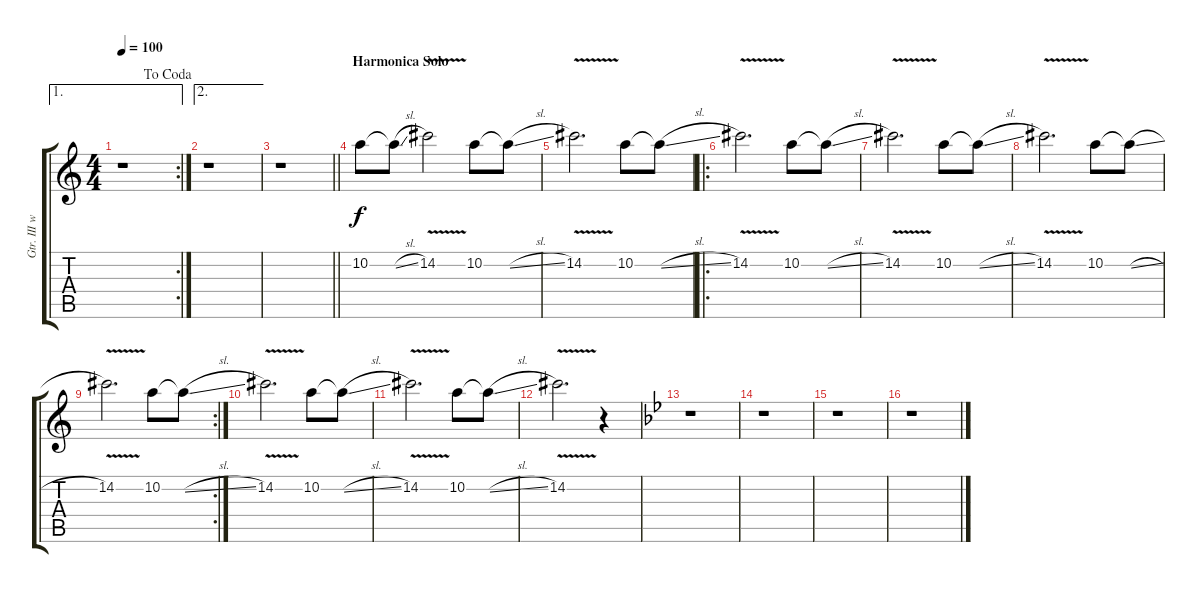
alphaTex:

\track ("Gtr. III w/ slide - Gibbons" "Gtr. III w") {instrument distortionguitar}
\staff {score tabs}
\tuning (E4 B3 G3 D3 A2 E2) {hide}
\ae 1
\rc 2
\ts (4 4)
\jump dacoda
\tempo 100
\clef g2
\ks c
r.1{dy f} |
\ae 2
r.1 |
\barLineRight lightlight
r.1 |
\section ("" "Harmonica Solo")
10.2.8 10.2{sl t}.8 14.2{v}.2 10.2.8 10.2{sl t}.8 |
14.2{v}.2{d} 10.2.8 10.2{sl t}.8 |
\ro
14.2{v}.2{d} 10.2.8 10.2{sl t}.8 |
14.2{v}.2{d} 10.2.8 10.2{sl t}.8 |
14.2{v}.2{d} 10.2.8 10.2{sl t}.8 |
\rc 2
14.2{v}.2{d} 10.2.8 10.2{sl t}.8 |
14.2{v}.2{d} 10.2.8 10.2{sl t}.8 |
14.2{v}.2{d} 10.2.8 10.2{sl t}.8 |
14.2{v}.2{d} r.4 |
\ks bb
r.1 |
r.1 |
r.1 |
r.1
